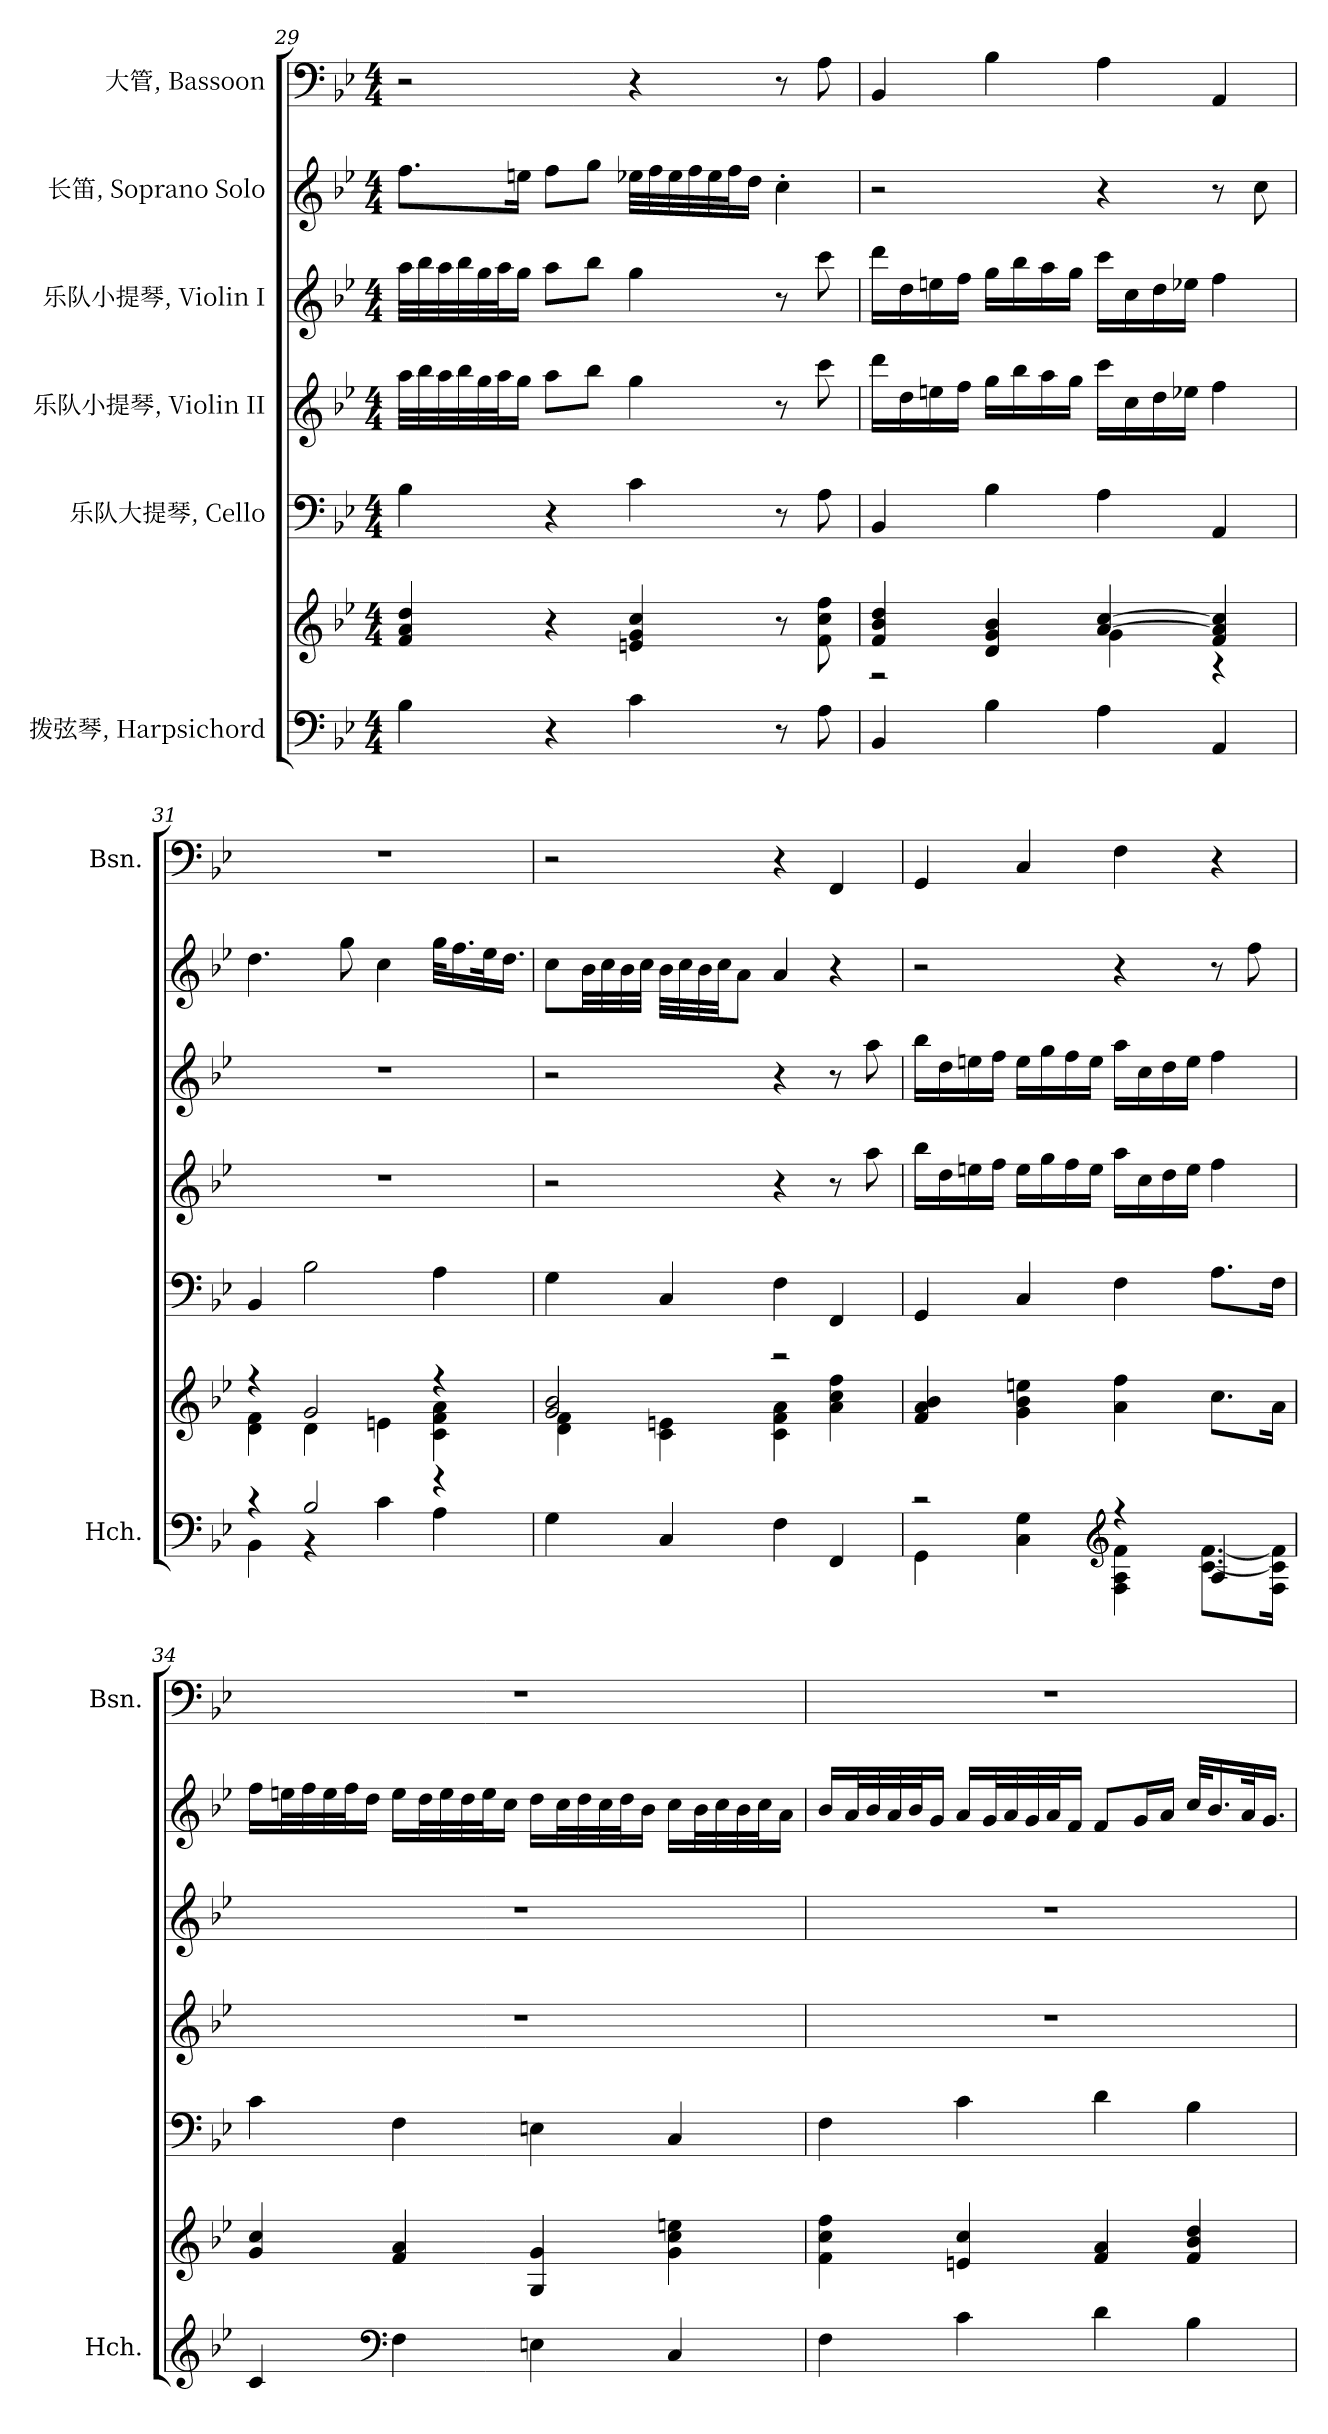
**kern	**kern	**kern	**kern	**kern	**kern	**kern
*part6	*part6	*part5	*part4	*part3	*part2	*part1
*staff7	*staff6	*staff5	*staff4	*staff3	*staff2	*staff1
*I"拨弦琴, Harpsichord	*	*I"乐队大提琴, Cello	*I"乐队小提琴, Violin II	*I"乐队小提琴, Violin I	*I"长笛, Soprano Solo	*I"大管, Bassoon
*I'Hch.	*	*	*	*	*	*I'Bsn.
*clefF4	*clefG2	*clefF4	*clefG2	*clefG2	*clefG2	*clefF4
*k[b-e-]	*k[b-e-]	*k[b-e-]	*k[b-e-]	*k[b-e-]	*k[b-e-]	*k[b-e-]
*M4/4	*M4/4	*M4/4	*M4/4	*M4/4	*M4/4	*M4/4
=29	=29	=29	=29	=29	=29	=29
4B-\	4f/ 4a/ 4dd/	4B-\	32aa\LLL	32aa\LLL	8.ff\L	2r
.	.	.	32bb-\	32bb-\	.	.
.	.	.	32aa\	32aa\	.	.
.	.	.	32bb-\	32bb-\	.	.
.	.	.	32gg\	32gg\	.	.
.	.	.	32aa\J	32aa\J	.	.
.	.	.	16gg\JJ	16gg\JJ	16een\Jk	.
4r	4r	4r	8aa\L	8aa\L	8ff\L	.
.	.	.	8bb-\J	8bb-\J	8gg\J	.
4c\	4en/ 4g/ 4cc/	4c\	4gg\	4gg\	32ee-X\LLL	4r
.	.	.	.	.	32ff\	.
.	.	.	.	.	32ee-\	.
.	.	.	.	.	32ff\	.
.	.	.	.	.	32ee-\	.
.	.	.	.	.	32ff\J	.
.	.	.	.	.	16dd\JJ	.
8r	8r	8r	8r	8r	4cc'\	8r
8A\	8f\ 8cc\ 8ff\	8A\	8ccc\	8ccc\	.	8A\
!!LO:PB:g=z
=30	=30	=30	=30	=30	=30	=30
*	*^	*	*	*	*	*
4BB-/	4f/ 4b-/ 4dd/	2r	4BB-/	16ddd\LL	16ddd\LL	2r	4BB-/
.	.	.	.	16dd\	16dd\	.	.
.	.	.	.	16een\	16een\	.	.
.	.	.	.	16ff\JJ	16ff\JJ	.	.
4B-\	4d/ 4g/ 4b-/	.	4B-\	16gg\LL	16gg\LL	.	4B-\
.	.	.	.	16bb-\	16bb-\	.	.
.	.	.	.	16aa\	16aa\	.	.
.	.	.	.	16gg\JJ	16gg\JJ	.	.
4A\	[4a/ [4cc/	4g\	4A\	16ccc\LL	16ccc\LL	4r	4A\
.	.	.	.	16cc\	16cc\	.	.
.	.	.	.	16dd\	16dd\	.	.
.	.	.	.	16ee-X\JJ	16ee-X\JJ	.	.
4AA/	4f/ 4a/] 4cc/]	4r	4AA/	4ff\	4ff\	8r	4AA/
.	.	.	.	.	.	8cc\	.
=31	=31	=31	=31	=31	=31	=31	=31
*^	*	*	*	*	*	*	*
4r	4BB-\	4r	4d\ 4f\	4BB-/	1r	1r	4.dd\	1r
2B-/	4r	2g/	4d\	2B-\	.	.	.	.
.	.	.	.	.	.	.	8gg\	.
.	4c\	.	4en\	.	.	.	4cc\	.
4r	4A\	4r	4c\ 4f\ 4a\	4A\	.	.	32gg\KLL	.
.	.	.	.	.	.	.	16.ff\	.
.	.	.	.	.	.	.	32ee-\K	.
.	.	.	.	.	.	.	16.dd\JJ	.
*v	*v	*	*	*	*	*	*	*
=32	=32	=32	=32	=32	=32	=32	=32
4G\	2g/ 2b-/	4d\ 4f\	4G\	2r	2r	8cc\L	2r
.	.	.	.	.	.	32b-\LL	.
.	.	.	.	.	.	32cc\	.
.	.	.	.	.	.	32b-\	.
.	.	.	.	.	.	32cc\JJJ	.
4C/	.	4c\ 4en\	4C/	.	.	32b-\LLL	.
.	.	.	.	.	.	32cc\	.
.	.	.	.	.	.	32b-\	.
.	.	.	.	.	.	32cc\JJ	.
.	.	.	.	.	.	8a\J	.
4F\	2r	4c\ 4f\ 4a\	4F\	4r	4r	4a/	4r
4FF/	.	4a\ 4cc\ 4ff\	4FF/	8r	8r	4r	4FF/
.	.	.	.	8aa\	8aa\	.	.
*	*v	*v	*	*	*	*	*
!!LO:PB:g=z
=33	=33	=33	=33	=33	=33	=33
*^	*	*	*	*	*	*
2r	4GG\	4f/ 4a/ 4b-/	4GG/	16bb-\LL	16bb-\LL	2r	4GG/
.	.	.	.	16dd\	16dd\	.	.
.	.	.	.	16een\	16een\	.	.
.	.	.	.	16ff\JJ	16ff\JJ	.	.
.	4C\ 4G\	4g\ 4b-\ 4een\	4C/	16ee\LL	16ee\LL	.	4C/
.	.	.	.	16gg\	16gg\	.	.
.	.	.	.	16ff\	16ff\	.	.
.	.	.	.	16ee\JJ	16ee\JJ	.	.
*clefG2	*	*	*	*	*	*	*
4r	4F\ 4A\ 4f\	4a\ 4ff\	4F\	16aa\LL	16aa\LL	4r	4F\
.	.	.	.	16cc\	16cc\	.	.
.	.	.	.	16dd\	16dd\	.	.
.	.	.	.	16ee\JJ	16ee\JJ	.	.
4A/	[8.c\ [8.f\L	8.cc\L	8.A\L	4ff\	4ff\	8r	4r
.	.	.	.	.	.	8ff\	.
.	16F\ 16c\] 16f\]Jk	16a\Jk	16F\Jk	.	.	.	.
*v	*v	*	*	*	*	*	*
=34	=34	=34	=34	=34	=34	=34
4c/	4g/ 4cc/	4c\	1r	1r	16ff\LL	1r
.	.	.	.	.	32een\L	.
.	.	.	.	.	32ff\	.
.	.	.	.	.	32ee\	.
.	.	.	.	.	32ff\J	.
.	.	.	.	.	16dd\JJ	.
*clefF4	*	*	*	*	*	*
4F\	4f/ 4a/	4F\	.	.	16ee\LL	.
.	.	.	.	.	32dd\L	.
.	.	.	.	.	32ee\	.
.	.	.	.	.	32dd\	.
.	.	.	.	.	32ee\J	.
.	.	.	.	.	16cc\JJ	.
4En\	4G/ 4g/	4En\	.	.	16dd\LL	.
.	.	.	.	.	32cc\L	.
.	.	.	.	.	32dd\	.
.	.	.	.	.	32cc\	.
.	.	.	.	.	32dd\J	.
.	.	.	.	.	16b-\JJ	.
4C/	4g\ 4cc\ 4een\	4C/	.	.	16cc\LL	.
.	.	.	.	.	32b-\L	.
.	.	.	.	.	32cc\	.
.	.	.	.	.	32b-\	.
.	.	.	.	.	32cc\J	.
.	.	.	.	.	16a\JJ	.
!!LO:PB:g=z
=35	=35	=35	=35	=35	=35	=35
4F\	4f\ 4cc\ 4ff\	4F\	1r	1r	16b-/LL	1r
.	.	.	.	.	32a/L	.
.	.	.	.	.	32b-/	.
.	.	.	.	.	32a/	.
.	.	.	.	.	32b-/J	.
.	.	.	.	.	16g/JJ	.
4c\	4en/ 4cc/	4c\	.	.	16a/LL	.
.	.	.	.	.	32g/L	.
.	.	.	.	.	32a/	.
.	.	.	.	.	32g/	.
.	.	.	.	.	32a/J	.
.	.	.	.	.	16f/JJ	.
4d\	4f/ 4a/	4d\	.	.	8f/L	.
.	.	.	.	.	16g/L	.
.	.	.	.	.	16a/JJ	.
4B-\	4f/ 4b-/ 4dd/	4B-\	.	.	32cc/KLL	.
.	.	.	.	.	16.b-/	.
.	.	.	.	.	32a/K	.
.	.	.	.	.	16.g/JJ	.
=	=	=	=	=	=	=
*-	*-	*-	*-	*-	*-	*-
